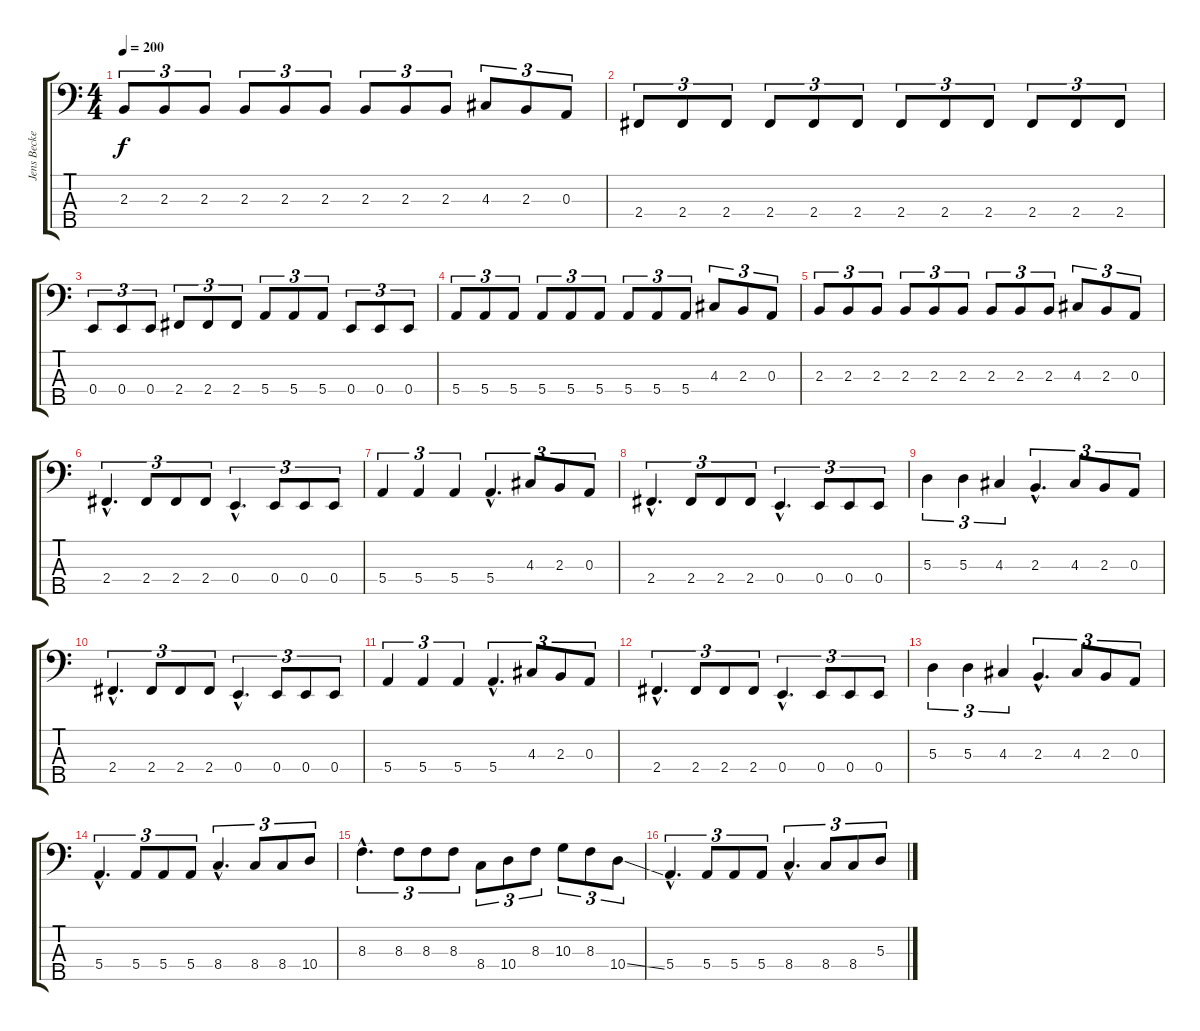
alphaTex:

\track ("Jens Becker" "Jens Becke") {instrument electricbassfinger}
\staff {score tabs}
\tuning (G2 D2 A1 E1 B0) {hide}
\ts (4 4)
\tempo 200
\clef f4
\ks c
2.3.8{tu (3 2) dy f} 2.3.8{tu (3 2)} 2.3.8{tu (3 2)} 2.3.8{tu (3 2)} 2.3.8{tu (3 2)} 2.3.8{tu (3 2)} 2.3.8{tu (3 2)} 2.3.8{tu (3 2)} 2.3.8{tu (3 2)} 4.3.8{tu (3 2)} 2.3.8{tu (3 2)} 0.3.8{tu (3 2)} |
2.4.8{tu (3 2)} 2.4.8{tu (3 2)} 2.4.8{tu (3 2)} 2.4.8{tu (3 2)} 2.4.8{tu (3 2)} 2.4.8{tu (3 2)} 2.4.8{tu (3 2)} 2.4.8{tu (3 2)} 2.4.8{tu (3 2)} 2.4.8{tu (3 2)} 2.4.8{tu (3 2)} 2.4.8{tu (3 2)} |
0.4.8{tu (3 2)} 0.4.8{tu (3 2)} 0.4.8{tu (3 2)} 2.4.8{tu (3 2)} 2.4.8{tu (3 2)} 2.4.8{tu (3 2)} 5.4.8{tu (3 2)} 5.4.8{tu (3 2)} 5.4.8{tu (3 2)} 0.4.8{tu (3 2)} 0.4.8{tu (3 2)} 0.4.8{tu (3 2)} |
5.4.8{tu (3 2)} 5.4.8{tu (3 2)} 5.4.8{tu (3 2)} 5.4.8{tu (3 2)} 5.4.8{tu (3 2)} 5.4.8{tu (3 2)} 5.4.8{tu (3 2)} 5.4.8{tu (3 2)} 5.4.8{tu (3 2)} 4.3.8{tu (3 2)} 2.3.8{tu (3 2)} 0.3.8{tu (3 2)} |
2.3.8{tu (3 2)} 2.3.8{tu (3 2)} 2.3.8{tu (3 2)} 2.3.8{tu (3 2)} 2.3.8{tu (3 2)} 2.3.8{tu (3 2)} 2.3.8{tu (3 2)} 2.3.8{tu (3 2)} 2.3.8{tu (3 2)} 4.3.8{tu (3 2)} 2.3.8{tu (3 2)} 0.3.8{tu (3 2)} |
2.4{hac}.4{d tu (3 2)} 2.4.8{tu (3 2)} 2.4.8{tu (3 2)} 2.4.8{tu (3 2)} 0.4{hac}.4{d tu (3 2)} 0.4.8{tu (3 2)} 0.4.8{tu (3 2)} 0.4.8{tu (3 2)} |
5.4.4{tu (3 2)} 5.4.4{tu (3 2)} 5.4.4{tu (3 2)} 5.4{hac}.4{d tu (3 2)} 4.3.8{tu (3 2)} 2.3.8{tu (3 2)} 0.3.8{tu (3 2)} |
2.4{hac}.4{d tu (3 2)} 2.4.8{tu (3 2)} 2.4.8{tu (3 2)} 2.4.8{tu (3 2)} 0.4{hac}.4{d tu (3 2)} 0.4.8{tu (3 2)} 0.4.8{tu (3 2)} 0.4.8{tu (3 2)} |
5.3.4{tu (3 2)} 5.3.4{tu (3 2)} 4.3.4{tu (3 2)} 2.3{hac}.4{d tu (3 2)} 4.3.8{tu (3 2)} 2.3.8{tu (3 2)} 0.3.8{tu (3 2)} |
2.4{hac}.4{d tu (3 2)} 2.4.8{tu (3 2)} 2.4.8{tu (3 2)} 2.4.8{tu (3 2)} 0.4{hac}.4{d tu (3 2)} 0.4.8{tu (3 2)} 0.4.8{tu (3 2)} 0.4.8{tu (3 2)} |
5.4.4{tu (3 2)} 5.4.4{tu (3 2)} 5.4.4{tu (3 2)} 5.4{hac}.4{d tu (3 2)} 4.3.8{tu (3 2)} 2.3.8{tu (3 2)} 0.3.8{tu (3 2)} |
2.4{hac}.4{d tu (3 2)} 2.4.8{tu (3 2)} 2.4.8{tu (3 2)} 2.4.8{tu (3 2)} 0.4{hac}.4{d tu (3 2)} 0.4.8{tu (3 2)} 0.4.8{tu (3 2)} 0.4.8{tu (3 2)} |
5.3.4{tu (3 2)} 5.3.4{tu (3 2)} 4.3.4{tu (3 2)} 2.3{hac}.4{d tu (3 2)} 4.3.8{tu (3 2)} 2.3.8{tu (3 2)} 0.3.8{tu (3 2)} |
5.4{hac}.4{d tu (3 2)} 5.4.8{tu (3 2)} 5.4.8{tu (3 2)} 5.4.8{tu (3 2)} 8.4{hac}.4{d tu (3 2)} 8.4.8{tu (3 2)} 8.4.8{tu (3 2)} 10.4.8{tu (3 2)} |
8.3{hac}.4{d tu (3 2)} 8.3.8{tu (3 2)} 8.3.8{tu (3 2)} 8.3.8{tu (3 2)} 8.4.8{tu (3 2)} 10.4.8{tu (3 2)} 8.3.8{tu (3 2)} 10.3.8{tu (3 2)} 8.3.8{tu (3 2)} 10.4{ss}.8{tu (3 2)} |
5.4{hac}.4{d tu (3 2)} 5.4.8{tu (3 2)} 5.4.8{tu (3 2)} 5.4.8{tu (3 2)} 8.4{hac}.4{d tu (3 2)} 8.4.8{tu (3 2)} 8.4.8{tu (3 2)} 5.3.8{tu (3 2)}
